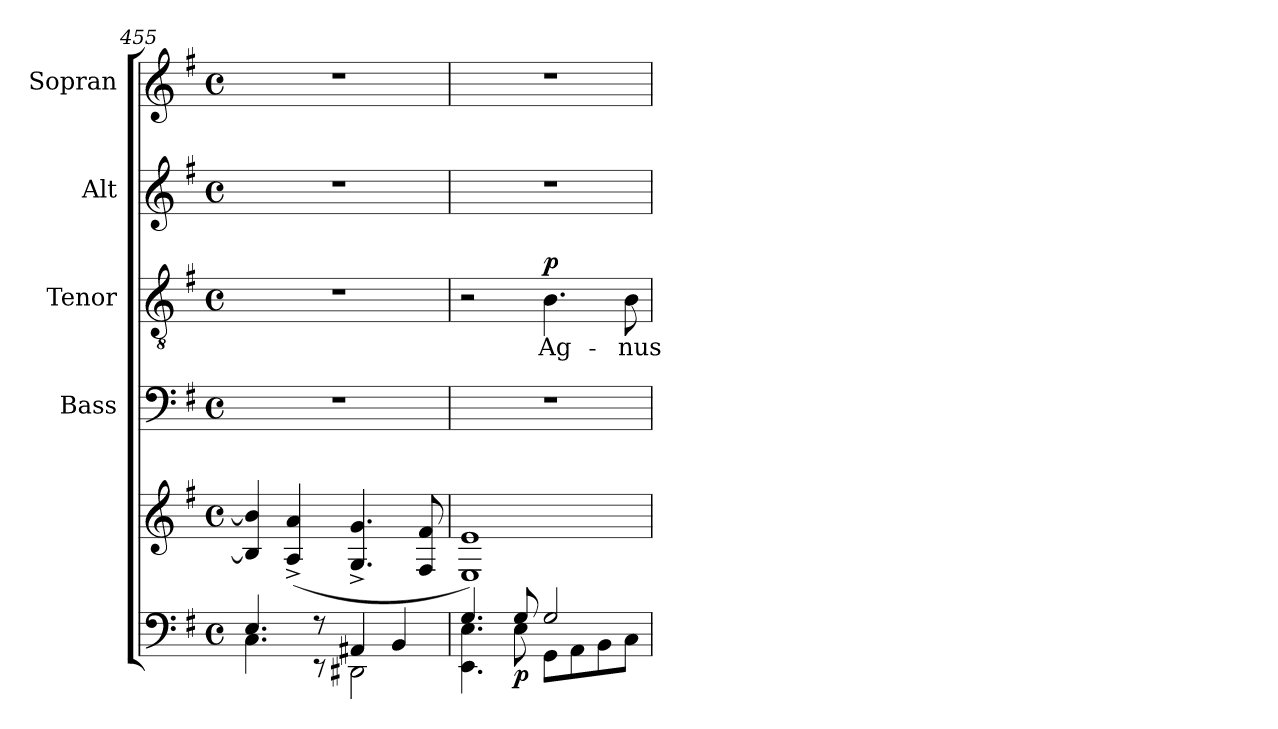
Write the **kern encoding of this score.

**kern	**kern	**dynam	**kern	**kern	**text	**dynam	**kern	**kern
*part5	*part5	*part5	*part4	*part3	*part3	*part3	*part2	*part1
*staff6	*staff5	*staff5/6	*staff4	*staff3	*staff3	*staff3	*staff2	*staff1
*	*	*	*I"Bass	*I"Tenor	*	*	*I"Alt	*I"Sopran
*	*	*	*I'B.	*I'T.	*	*	*I'A.	*I'S.
*clefF4	*clefG2	*	*clefF4	*clefGv2	*	*	*clefG2	*clefG2
*k[f#]	*k[f#]	*	*k[f#]	*k[f#]	*	*	*k[f#]	*k[f#]
*G:	*G:	*	*G:	*G:	*	*	*G:	*G:
*M4/4	*M4/4	*	*M4/4	*M4/4	*	*	*M4/4	*M4/4
*met(c)	*met(c)	*	*met(c)	*met(c)	*	*	*met(c)	*met(c)
=455	=455	=455	=455	=455	=455	=455	=455	=455
*^	*	*	*	*	*	*	*	*
4.E/	4.C\	4B/] 4b/]	.	1r	1r	.	.	1r	1r
.	.	(<4A/^> 4a/^>	.	.	.	.	.	.	.
8r	8r	.	.	.	.	.	.	.	.
!	!	!	!LO:DY:b=2	!	!	!	!	!	!
!	!	!	!LO:DY:n=1:b	!	!	!	!	!	!
4AA#X/	2DD#X\	4.G/^> 4.g/^>	fz fz	.	.	.	.	.	.
4BB/	.	.	.	.	.	.	.	.	.
.	.	8F#/ 8f#/	.	.	.	.	.	.	.
=456	=456	=456	=456	=456	=456	=456	=456	=456	=456
4.G/	4.EE\ 4.E\	1E 1e)	.	1r	2r	.	.	1r	1r
!	!	!	!LO:DY:b=2	!	!	!	!	!	!
8G/	8E\	.	p	.	.	.	.	.	.
!	!	!	!	!	!	!LO:LY:b	!LO:DY:a	!	!
2G/	8GG\L	.	.	.	4.B\	Ag-	p	.	.
.	8AA\	.	.	.	.	.	.	.	.
.	8BB\	.	.	.	.	.	.	.	.
!	!	!	!	!	!	!LO:LY:b	!	!	!
.	8C\J	.	.	.	8B\	-nus	.	.	.
*v	*v	*	*	*	*	*	*	*	*
=	=	=	=	=	=	=	=	=
*-	*-	*-	*-	*-	*-	*-	*-	*-
